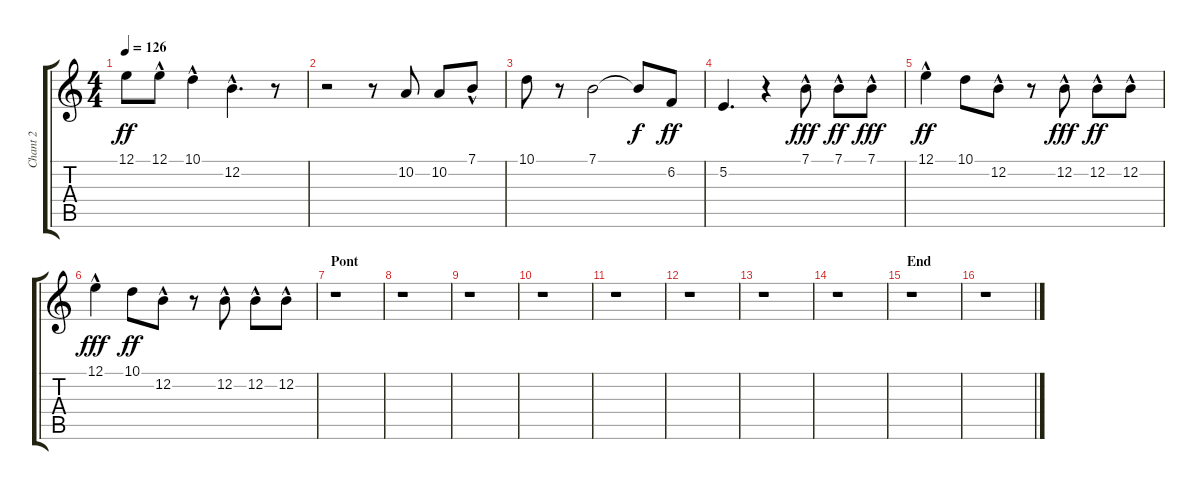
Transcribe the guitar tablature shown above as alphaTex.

\track ("Chant 2" "Chant 2") {instrument sopranosax}
\staff {score tabs}
\tuning (E4 B3 G3 D3 A2 E2) {hide}
\ts (4 4)
\tempo 126
\clef g2
\ks c
12.1.8{dy ff} 12.1{hac}.8 10.1{hac}.4 12.2{hac}.4{d} r.8 |
r.2 r.8 10.2.8 10.2.8 7.1{hac}.8 |
10.1.8 r.8 7.1.2 7.1{t}.8{dy f} 6.2.8{dy ff} |
5.2.4{d} r.4 7.1{hac}.8{dy fff} 7.1{hac}.8{dy ff} 7.1{hac}.8{dy fff} |
12.1{hac}.4{dy ff} 10.1.8 12.2{hac}.8 r.8 12.2{hac}.8{dy fff} 12.2{hac}.8{dy ff} 12.2{hac}.8 |
12.1{hac}.4{dy fff} 10.1.8{dy ff} 12.2{hac}.8 r.8 12.2{hac}.8 12.2{hac}.8 12.2{hac}.8 |
\section ("" "Pont")
r.1 |
r.1 |
r.1 |
r.1 |
r.1 |
r.1 |
r.1 |
r.1 |
\section ("" "End")
r.1 |
r.1
